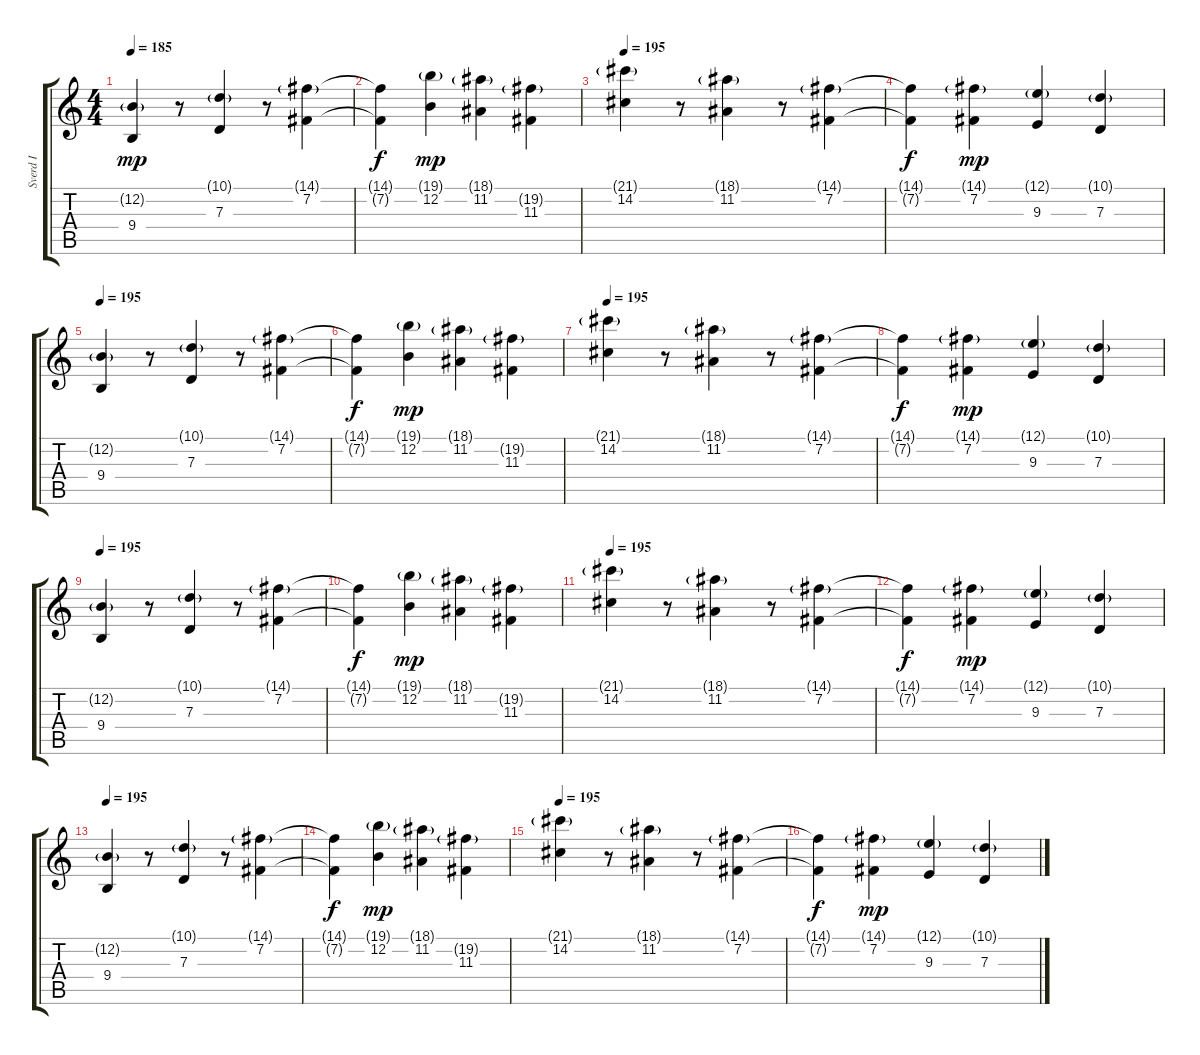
\track ("Sverd I" "Sverd I") {instrument stringensemble1}
\staff {score tabs}
\tuning (E4 B3 G3 D3 A2 E2) {hide}
\ts (4 4)
\tempo 185
\tempo 195
\tempo 185
\clef g2
\ks c
(12.2{g} 9.4).4{dy mp instrument stringensemble1} r.8 (10.1{g} 7.3).4 r.8 (14.1{g} 7.2).4 |
(14.1{t} 7.2{t}).4{dy f} (19.1{g} 12.2).4{dy mp} (18.1{g} 11.2).4 (19.2{g} 11.3).4 |
\tempo 195
(21.1{g} 14.2).4 r.8 (18.1{g} 11.2).4 r.8 (14.1{g} 7.2).4 |
(14.1{t} 7.2{t}).4{dy f} (14.1{g} 7.2).4{dy mp} (12.1{g} 9.3).4 (10.1{g} 7.3).4 |
\tempo 195
(12.2{g} 9.4).4 r.8 (10.1{g} 7.3).4 r.8 (14.1{g} 7.2).4 |
(14.1{t} 7.2{t}).4{dy f} (19.1{g} 12.2).4{dy mp} (18.1{g} 11.2).4 (19.2{g} 11.3).4 |
\tempo 195
(21.1{g} 14.2).4 r.8 (18.1{g} 11.2).4 r.8 (14.1{g} 7.2).4 |
(14.1{t} 7.2{t}).4{dy f} (14.1{g} 7.2).4{dy mp} (12.1{g} 9.3).4 (10.1{g} 7.3).4 |
\tempo 195
(12.2{g} 9.4).4 r.8 (10.1{g} 7.3).4 r.8 (14.1{g} 7.2).4 |
(14.1{t} 7.2{t}).4{dy f} (19.1{g} 12.2).4{dy mp} (18.1{g} 11.2).4 (19.2{g} 11.3).4 |
\tempo 195
(21.1{g} 14.2).4 r.8 (18.1{g} 11.2).4 r.8 (14.1{g} 7.2).4 |
(14.1{t} 7.2{t}).4{dy f} (14.1{g} 7.2).4{dy mp} (12.1{g} 9.3).4 (10.1{g} 7.3).4 |
\tempo 195
(12.2{g} 9.4).4 r.8 (10.1{g} 7.3).4 r.8 (14.1{g} 7.2).4 |
(14.1{t} 7.2{t}).4{dy f} (19.1{g} 12.2).4{dy mp} (18.1{g} 11.2).4 (19.2{g} 11.3).4 |
\tempo 195
(21.1{g} 14.2).4 r.8 (18.1{g} 11.2).4 r.8 (14.1{g} 7.2).4 |
(14.1{t} 7.2{t}).4{dy f} (14.1{g} 7.2).4{dy mp} (12.1{g} 9.3).4 (10.1{g} 7.3).4
